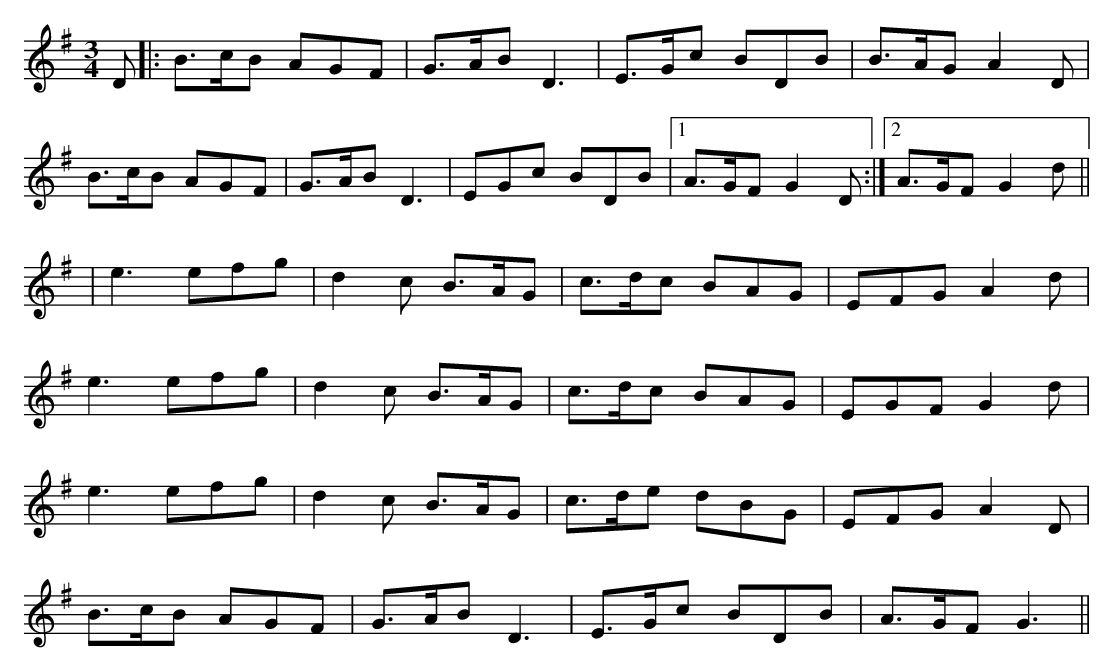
X:1
M:3/4
K:G
D|: B>cB AGF| G>AB D3| E>Gc BDB| B>AG A2D|
 B>cB AGF| G>AB D3| EGc BDB|1 A>GF G2D:|2 A>GF G2d||
| e3 efg| d2c B>AG| c>dc BAG| EFG A2d|
 e3 efg| d2c B>AG| c>dc BAG| EGF G2d|
 e3 efg| d2c B>AG| c>de dBG| EFG A2D|
 B>cB AGF| G>AB D3| E>Gc BDB| A>GF G3||
